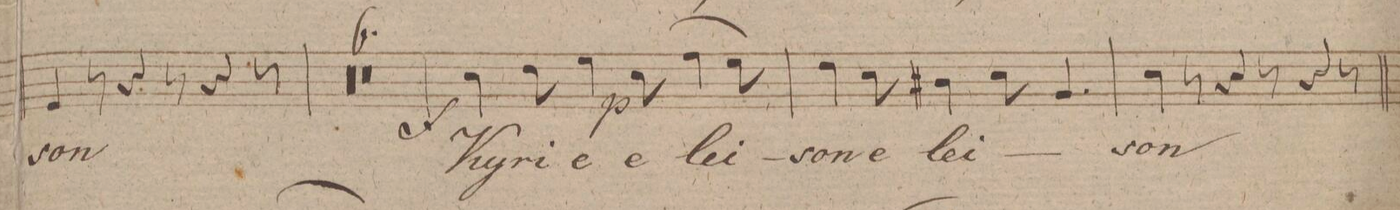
**kern	**dynam	**text
*I"Baſso.	*	*
*clefF4	*	*
*k[f#]	*	*
*M9/8	*	*
4GG/	.	-son.
8r	.	.
4r	.	.
8r	.	.
4r	.	.
8r	.	.
=52	=52	=52
8%36r	.	.
=53	=53	=53
=54	=54	=54
=55	=55	=55
=56	=56	=56
8%18r	.	.
=57	=57	=57
=58	=58	=58
4E\	f	Ky-
8F#\	.	-ri-
4G\	.	-e
8E\	p	e-
(4A\	.	-lei-
8G\)	.	.
=59	=59	=59
4F#\	.	-son
8E\	.	e-
4D#X\	.	-lei-
8E\	.	.
4.BB/	.	.
=60	=60	=60
4E\	.	-son
8r	.	.
4r	.	.
8r	.	.
4r	.	.
8r	.	.
=61	=61	=61
*-	*-	*-
